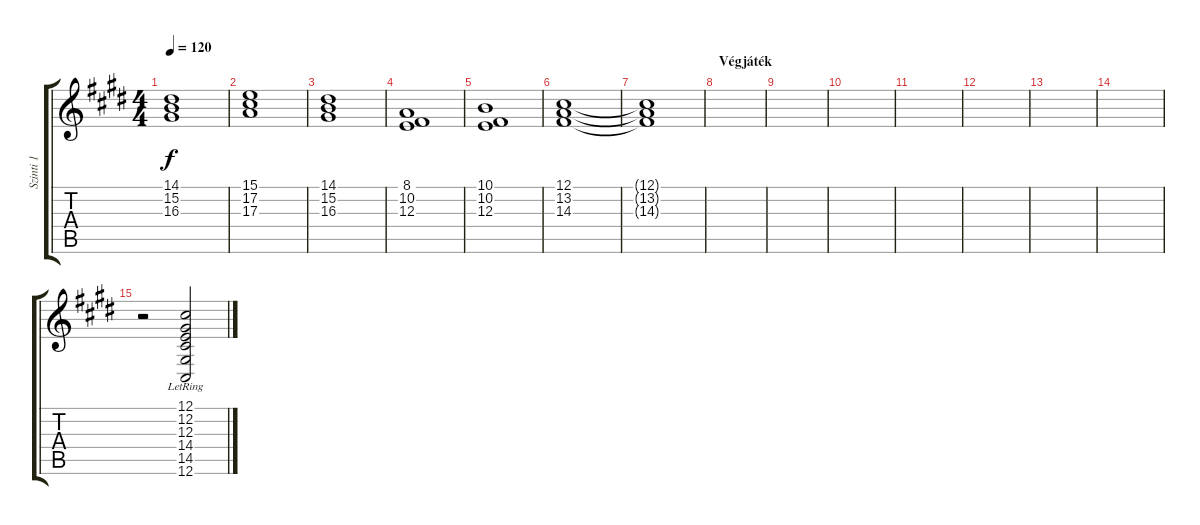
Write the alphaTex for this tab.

\track ("Szinti 1" "Szinti 1") {instrument stringensemble1}
\staff {score tabs}
\tuning (Db4 Ab3 E3 B2 Gb2 Db2) {hide}
\ts (4 4)
\tempo 120
\clef g2
\ks c#minor
(14.1 15.2 16.3).1{dy f} |
(15.1 17.2 17.3).1 |
(14.1 15.2 16.3).1 |
(8.1 10.2 12.3).1 |
(10.1 10.2 12.3).1 |
(12.1 13.2 14.3).1 |
(12.1{t} 13.2{t} 14.3{t}).1 |
\section ("" "Végjáték")
|
|
|
|
|
|
|
r.2 (12.1{lr} 12.2{lr} 12.3{lr} 14.4{lr} 14.5{lr} 12.6{lr}).2
